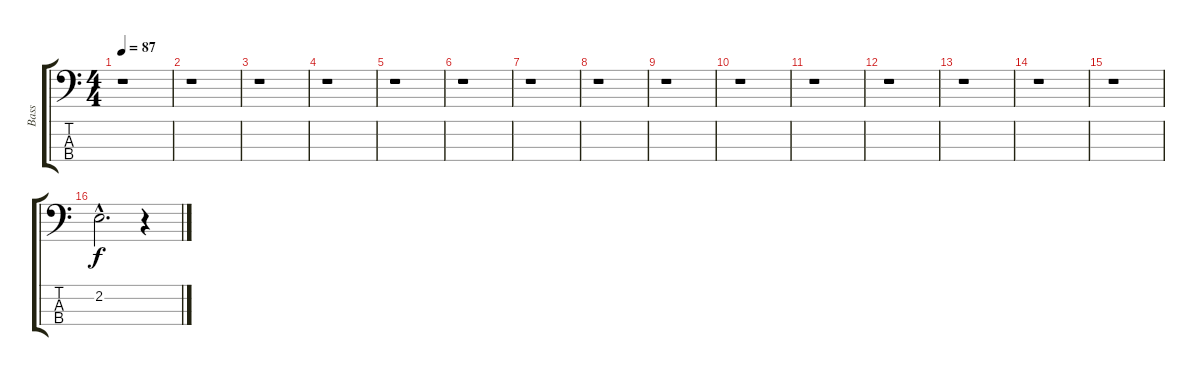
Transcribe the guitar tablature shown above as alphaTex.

\track ("Bass" "Bass") {instrument electricbasspick}
\staff {score tabs}
\tuning (G2 D2 A1 E1) {hide}
\ts (4 4)
\tempo 87
\clef f4
\ks c
r.1{dy f instrument electricbasspick} |
r.1 |
r.1 |
r.1 |
r.1 |
r.1 |
r.1 |
r.1 |
r.1 |
r.1 |
r.1 |
r.1 |
r.1 |
r.1 |
r.1 |
2.2{hac}.2{d} r.4
